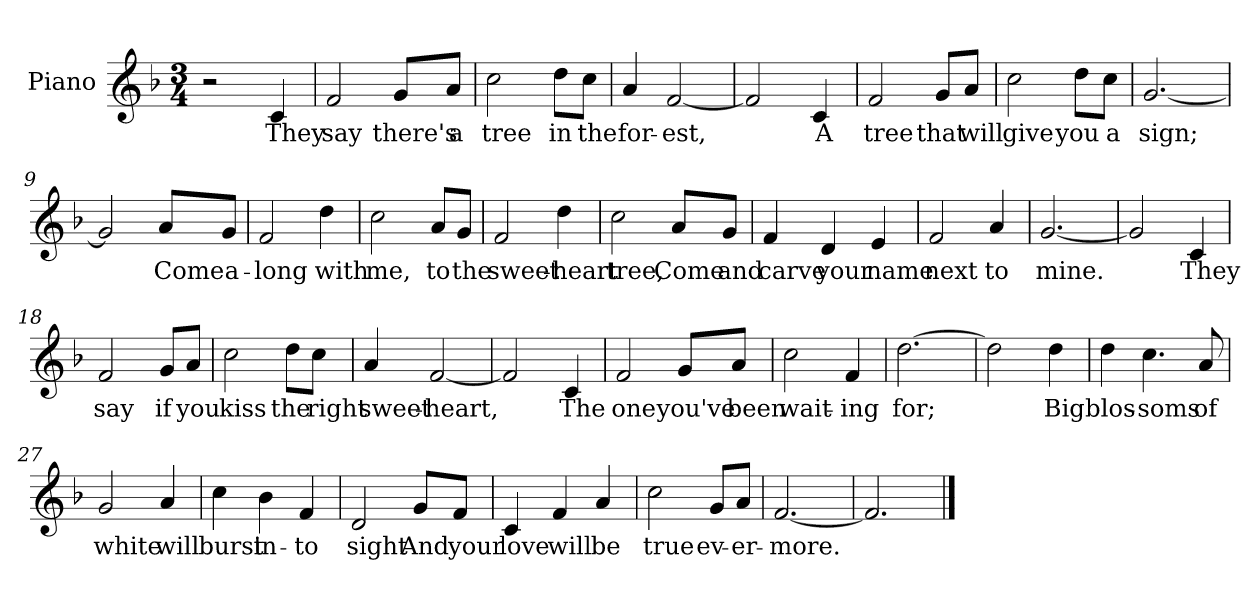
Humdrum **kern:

**kern	**text
*part1	*part1
*staff1	*staff1
*I"Piano	*
*I'Pno.	*
*clefG2	*
*k[b-]	*
*F:	*
*M3/4	*
=1	=1
2r	.
4c/	They
=2	=2
2f/	say
8g/L	there's
8a/J	a
=3	=3
2cc\	tree
8dd\L	in
8cc\J	the
=4	=4
4a/	for-
[2f/	-est,
=5	=5
2f/]	.
4c/	A
!!LO:LB:g=z
=6	=6
2f/	tree
8g/L	that
8a/J	will
=7	=7
2cc\	give
8dd\L	you
8cc\J	a
=8	=8
[2.g/	sign;
=9	=9
2g/]	.
8a/L	Come
8g/J	a-
=10	=10
2f/	-long
4dd\	with
!!LO:LB:g=z
=11	=11
2cc\	me,
8a/L	to
8g/J	the
=12	=12
2f/	sweet-
4dd\	-heart
=13	=13
2cc\	tree,
8a/L	Come
8g/J	and
=14	=14
4f/	carve
4d/	your
4e/	name
=15	=15
2f/	next
4a/	to
!!LO:LB:g=z
=16	=16
[2.g/	mine.
=17	=17
2g/]	.
4c/	They
=18	=18
2f/	say
8g/L	if
8a/J	you
=19	=19
2cc\	kiss
8dd\L	the
8cc\J	right
=20	=20
4a/	sweet-
[2f/	-heart,
=21	=21
2f/]	.
4c/	The
!!LO:LB:g=z
=22	=22
2f/	one
8g/L	you've
8a/J	been
=23	=23
2cc\	wait-
4f/	-ing
=24	=24
[2.dd\	for;
=25	=25
2dd\]	.
4dd\	Big
=26	=26
4dd\	blos-
4.cc\	-soms
8a/	of
=27	=27
2g/	white
4a/	will
!!LO:LB:g=z
=28	=28
4cc\	burst
4b-\	in-
4f/	-to
=29	=29
2d/	sight
8g/L	And
8f/J	your
=30	=30
4c/	love
4f/	will
4a/	be
=31	=31
2cc\	true
8g/L	ev-
8a/J	-er-
=32	=32
[2.f/	-more.
=33	=33
2.f/]	.
==	==
*-	*-
